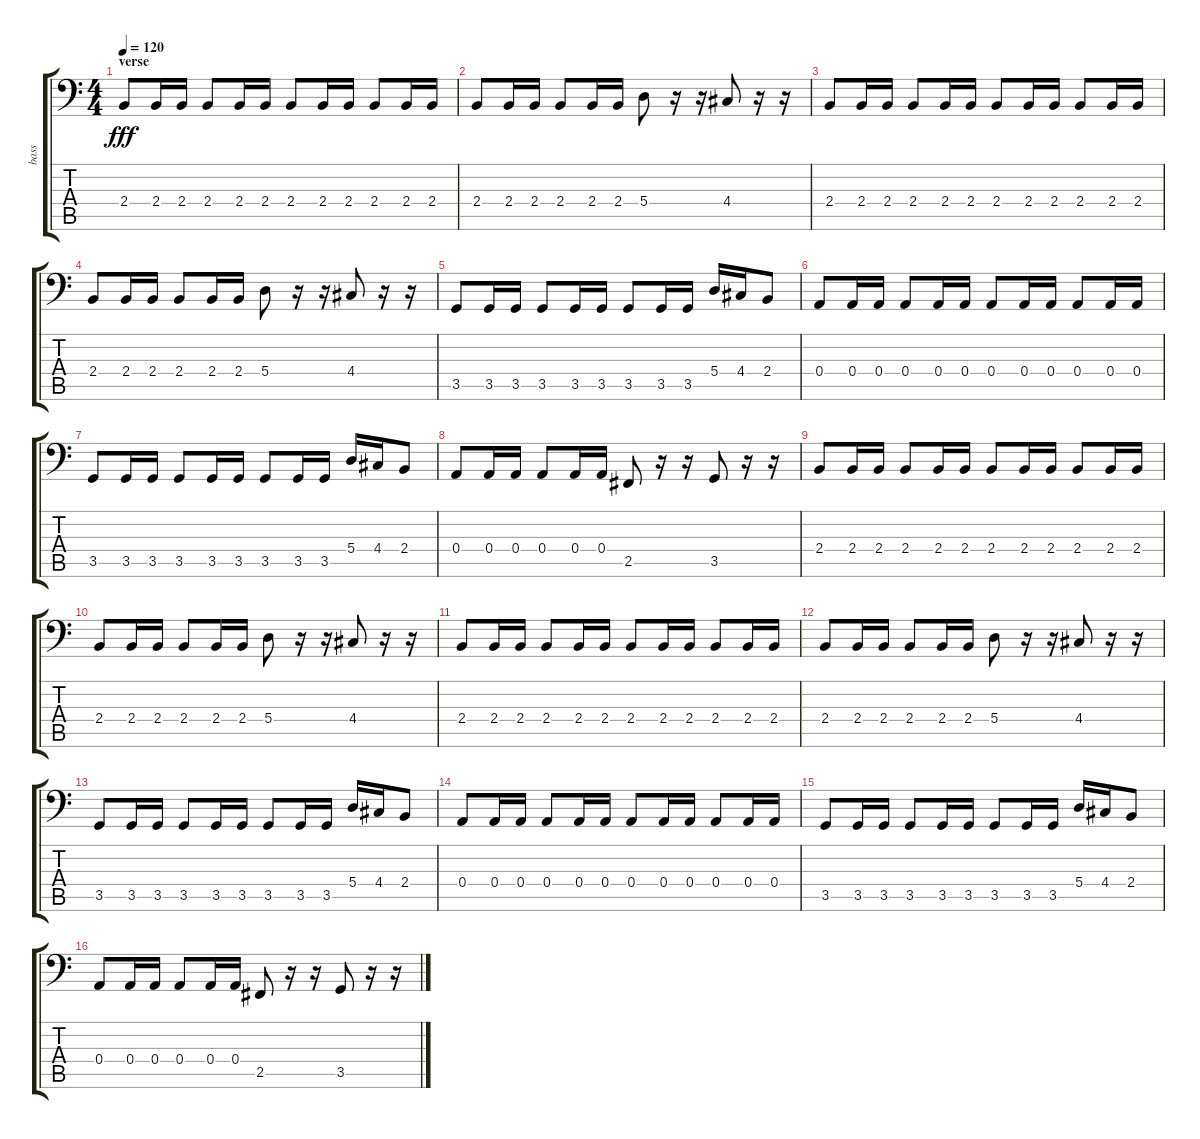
\track ("bass" "bass") {instrument electricbassfinger}
\staff {score tabs}
\tuning (C3 G2 D2 A1 E1 B0) {hide}
\ts (4 4)
\section ("" "verse")
\tempo 120
\clef f4
\ks c
2.4.8{dy fff} 2.4.16 2.4.16 2.4.8 2.4.16 2.4.16 2.4.8 2.4.16 2.4.16 2.4.8 2.4.16 2.4.16 |
2.4.8 2.4.16 2.4.16 2.4.8 2.4.16 2.4.16 5.4.8 r.16 r.16 4.4.8 r.16 r.16 |
2.4.8 2.4.16 2.4.16 2.4.8 2.4.16 2.4.16 2.4.8 2.4.16 2.4.16 2.4.8 2.4.16 2.4.16 |
2.4.8 2.4.16 2.4.16 2.4.8 2.4.16 2.4.16 5.4.8 r.16 r.16 4.4.8 r.16 r.16 |
3.5.8 3.5.16 3.5.16 3.5.8 3.5.16 3.5.16 3.5.8 3.5.16 3.5.16 5.4.16 4.4.16 2.4.8 |
0.4.8 0.4.16 0.4.16 0.4.8 0.4.16 0.4.16 0.4.8 0.4.16 0.4.16 0.4.8 0.4.16 0.4.16 |
3.5.8 3.5.16 3.5.16 3.5.8 3.5.16 3.5.16 3.5.8 3.5.16 3.5.16 5.4.16 4.4.16 2.4.8 |
0.4.8 0.4.16 0.4.16 0.4.8 0.4.16 0.4.16 2.5.8 r.16 r.16 3.5.8 r.16 r.16 |
2.4.8 2.4.16 2.4.16 2.4.8 2.4.16 2.4.16 2.4.8 2.4.16 2.4.16 2.4.8 2.4.16 2.4.16 |
2.4.8 2.4.16 2.4.16 2.4.8 2.4.16 2.4.16 5.4.8 r.16 r.16 4.4.8 r.16 r.16 |
2.4.8 2.4.16 2.4.16 2.4.8 2.4.16 2.4.16 2.4.8 2.4.16 2.4.16 2.4.8 2.4.16 2.4.16 |
2.4.8 2.4.16 2.4.16 2.4.8 2.4.16 2.4.16 5.4.8 r.16 r.16 4.4.8 r.16 r.16 |
3.5.8 3.5.16 3.5.16 3.5.8 3.5.16 3.5.16 3.5.8 3.5.16 3.5.16 5.4.16 4.4.16 2.4.8 |
0.4.8 0.4.16 0.4.16 0.4.8 0.4.16 0.4.16 0.4.8 0.4.16 0.4.16 0.4.8 0.4.16 0.4.16 |
3.5.8 3.5.16 3.5.16 3.5.8 3.5.16 3.5.16 3.5.8 3.5.16 3.5.16 5.4.16 4.4.16 2.4.8 |
0.4.8 0.4.16 0.4.16 0.4.8 0.4.16 0.4.16 2.5.8 r.16 r.16 3.5.8 r.16 r.16
